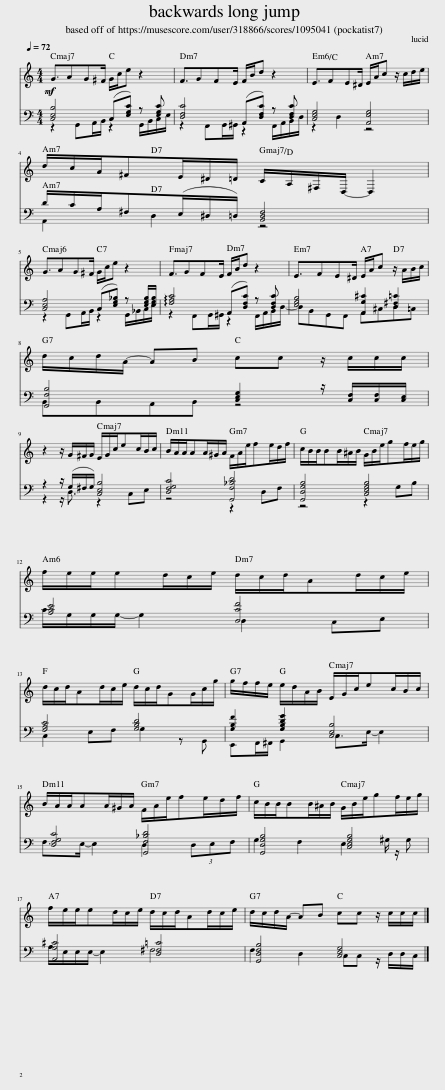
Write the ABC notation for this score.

X:1
%%score { 1 | ( 2 3 ) }
L:1/8
Q:1/4=72
M:4/4
I:linebreak $
K:C
V:1 treble
V:2 bass
V:3 bass
V:1
!mf! G3/2AG^F/ G/c/e z2 | F3/2GFE/ F/B/d z2 | E3/2FE^D/ E/A/c z/ c/d/e/ |$ d/c/A/^FE/^D/=D/ C/A,/^F,/D,/- D,2 |$ G3/2AG^F/ G/c/e z2 | %5
 F3/2GFE/ F/B/d z2 | E3/2FE^D/ E/A/c z/ A/B/c/ |$ d/c/d/A/- AB cc z/ c/c/c/ |$ z2 z/ G/^F/G/ E/G/c/ec/B/c/ | B/A/A/AA/^G/A/ F/A/e/fe/d/f/ | %10
 c/B/B/BB/^A/B/ G/B/e/gf/e/g/ |$ f/e/e/ed/c/e/ d/c/d/Ad/c/e/ |$ d/c/d/Ad/c/e/ d/c/d/GG/c/g/ | g/f/f/e/ e/d/A/B/ E/G/c/ec/B/c/ |$ B/A/A/AA/^G/A/ F/A/e/fe/d/f/ | %15
 c/B/B/BB/^A/B/ G/B/e/gf/e/g/ |$ f/e/e/ed/c/e/ d/c/d/Ad/c/e/ | d/c/d/A/- AB cc z/ c/c/c/ |] %18
V:2
 [C,E,B,]4 (C,[E,G,C]) z [E,G,C] | [D,F,C]4 (A,,[D,F,C]) z [D,F,C] | [C,E,G,]4 [A,,E,G,]4 |$ D/C/A,/^F,(E,/^D,/=D,/) [B,,D,F,]4 |$ [C,E,A,]4 (C,[E,G,_B,]) z [E,G,B,]/[E,G,B,]/ | %5
 !arpeggio![F,A,C]4 (A,,[D,F,C]) z [D,F,C] | [E,G,B,]4 [A,,G,^C]2 [D,^F,=C]2 |$ [G,,F,B,]4 [C,E,G,]2 z/ [C,F,]/[C,F,]/[C,E,]/ |$ z2 z/ (G,/^F,/G,/) [C,E,B,]4 | [D,F,G,C]4 [G,,F,_B,D]4 | %10
 [G,,D,G,B,]4 [C,E,G,B,]4 |$ [A,CE]4 [D,CF]4 |$ [F,A,C]4 [G,B,D]4 | [G,B,F]2 [G,B,DG]2 [C,E,B,]4 |$ [D,F,G,C]4 [G,,F,_B,D]4 | %15
 [G,,D,G,B,]4 [C,E,G,B,]4 |$ [A,,G,^C]4 [D,^F,=C]4 | [G,,D,F,B,]4 [C,E,G,]4 |] %18
V:3
 z2 G,,A,,/B,,/ z2 G,,/B,,/C,/E,/ | z2 F,,G,,/^G,,/ z2 F,,/A,,/B,,/D,/ | z2 D,2 z4 |$ A,,2 D,2 z4 |$ z2 G,,A,,/B,,/ z2 G,,/_B,,/C,/E,/ | %5
 z2 F,,G,,/^G,,/ z2 F,,/A,,/B,,/D,/- | D,B,,G,,F,, A,,^C,D,=C, |$ B,,B,,A,,B,, z4 |$ z2 z/ D,3/2 z2 C,E, | z4 z2 D,F, | %10
 z4 z2 G,B, |$ C/G,/G,/G,/- G,2 D,2 C,E, |$ C,2 E,F, G,2 z G,, | E,,F,,/^F,,/ G,,2 C,>E,- E,2 |$ F,>E,- E,2 D,2 (3D,E,F, | %15
 G,2 F,2 E,2 ^G,/ z/ G, |$ A,/E,/E,/E,/- E,2 ^F,4 | F,2 D,2 C,C, z/ D,/D,/C,/ |] %18
